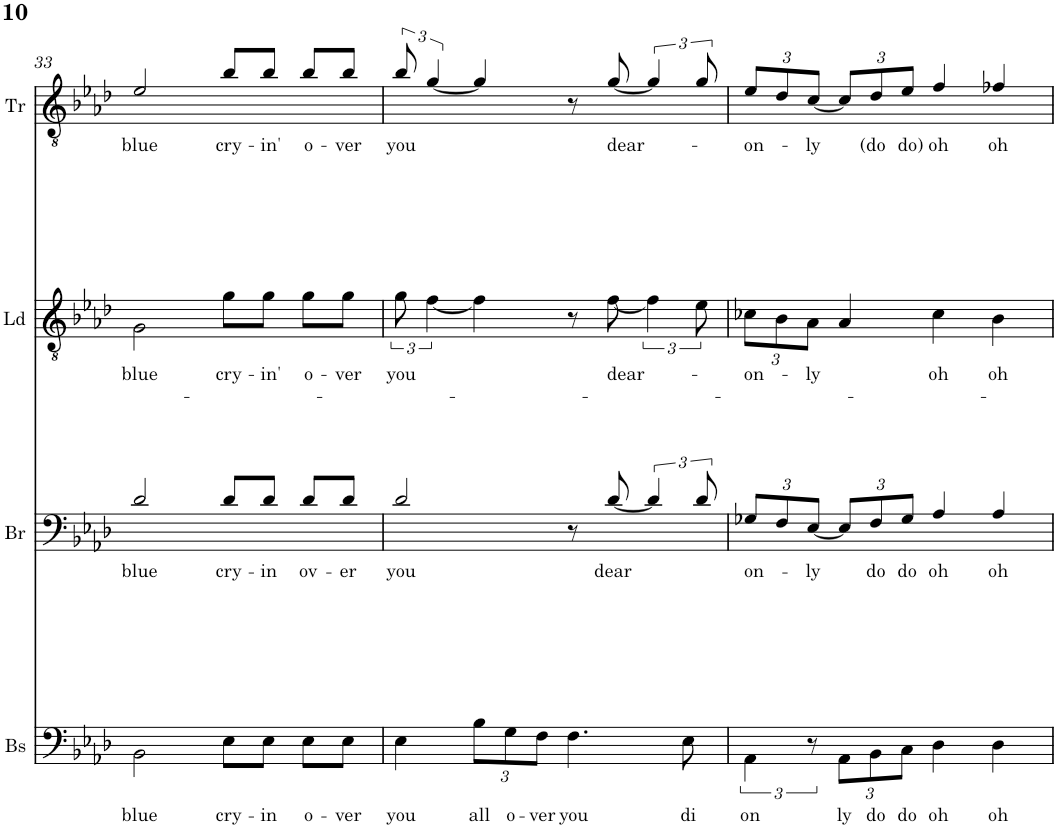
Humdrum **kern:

**kern	**text	**kern	**text	**kern	**text	**kern	**text
*part4	*part4	*part3	*part3	*part2	*part2	*part1	*part1
*staff4	*staff4	*staff3	*staff3	*staff2	*staff2	*staff1	*staff1
*I"Bass	*	*I"Bari	*	*I"Lead	*	*I"Tenor	*
*I'Bs	*	*I'Br	*	*I'Ld	*	*I'Tr	*
!!LO:PB:g=z
*clefF4	*	*clefF4	*	*clefGv2	*	*clefGv2	*
*k[b-e-a-d-]	*	*k[b-e-a-d-]	*	*k[b-e-a-d-]	*	*k[b-e-a-d-]	*
*M4/4	*	*M4/4	*	*M4/4	*	*M4/4	*
*met(c)	*	*met(c)	*	*met(c)	*	*met(c)	*
=33	=33	=33	=33	=33	=33	=33	=33
!	!LO:LY:b	!	!LO:LY:b	!	!LO:LY:b	!	!LO:LY:b
2BB-\	blue	2d-/	blue	2G\	blue	2e-/	blue
!	!LO:LY:b	!	!LO:LY:b	!	!LO:LY:b	!	!LO:LY:b
8E-\L	cry-	8d-/L	cry-	8g\L	cry-	8b-/L	cry-
!	!LO:LY:b	!	!LO:LY:b	!	!LO:LY:b	!	!LO:LY:b
8E-\J	-in	8d-/J	-in	8g\J	-in'	8b-/J	-in'
!	!LO:LY:b	!	!LO:LY:b	!	!LO:LY:b	!	!LO:LY:b
8E-\L	o-	8d-/L	ov-	8g\L	o-	8b-/L	o-
!	!LO:LY:b	!	!LO:LY:b	!	!LO:LY:b	!	!LO:LY:b
8E-\J	-ver	8d-/J	-er	8g\J	-ver	8b-/J	-ver
=34	=34	=34	=34	=34	=34	=34	=34
!	!LO:LY:b	!	!LO:LY:b	!	!LO:LY:b	!	!LO:LY:b
4E-\	you	2d-/	you	12g\	you	12b-/	you
.	.	.	.	[<6f\	.	[<6g/	.
*Xbrackettup	*	*	*	*	*	*	*
!	!LO:LY:b	!	!	!	!	!	!
12B-\L	all	.	.	4f\]	.	4g/]	.
!	!LO:LY:b	!	!	!	!	!	!
12G\	o-	.	.	.	.	.	.
!	!LO:LY:b	!	!	!	!	!	!
12F\J	-ver	.	.	.	.	.	.
!	!LO:LY:b	!	!	!	!	!	!
4.F\	you	8r	.	8r	.	8r	.
!	!	!	!LO:LY:b	!	!LO:LY:b	!	!LO:LY:b
.	.	[<8d-/	dear	[<8f\	dear-	[<8g/	dear-
.	.	6d-/]	.	6f\]	.	6g/]	.
!	!LO:LY:b	!	!	!	!	!	!
8E-\	di	.	.	.	.	.	.
.	.	12d-/	.	12e-\	.	12g/	.
=35	=35	=35	=35	=35	=35	=35	=35
*brackettup	*	*	*	*	*	*	*
!	!LO:LY:b	!	!	!	!	!	!
*	*	*Xbrackettup	*	*	*	*	*
!	!	!	!LO:LY:b	!	!	!	!
*	*	*	*	*Xbrackettup	*	*	*
!	!	!	!	!	!LO:LY:b	!	!
*	*	*	*	*	*	*Xbrackettup	*
!	!	!	!	!	!	!	!LO:LY:b
6AA-\	on	12G-X/L	on-	12c-X\L	-on-	12e-/L	-on-
.	.	12F/	.	12B-\	.	12d-/	.
!	!	!	!LO:LY:b	!	!LO:LY:b	!	!LO:LY:b
12r	.	[<12E-/J	-ly	12A-\J	-ly	[<12c/J	-ly
*Xbrackettup	*	*	*	*	*	*	*
!	!LO:LY:b	!	!	!	!	!	!
12AA-\L	ly	12E-/L]	.	4A-/	.	12c/L]	.
!	!LO:LY:b	!	!LO:LY:b	!	!	!	!LO:LY:b
12BB-\	do	12F/	do	.	.	12d-/	(do
!	!LO:LY:b	!	!LO:LY:b	!	!	!	!LO:LY:b
12C\J	do	12G-/J	do	.	.	12e-/J	do)
!	!LO:LY:b	!	!LO:LY:b	!	!LO:LY:b	!	!LO:LY:b
4D-\	oh	4A-/	oh	4c-\	oh	4f/	oh
!	!LO:LY:b	!	!LO:LY:b	!	!LO:LY:b	!	!LO:LY:b
4D-\	oh	4A-/	oh	4B-\	oh	4f-X/	oh
=	=	=	=	=	=	=	=
*-	*-	*-	*-	*-	*-	*-	*-
